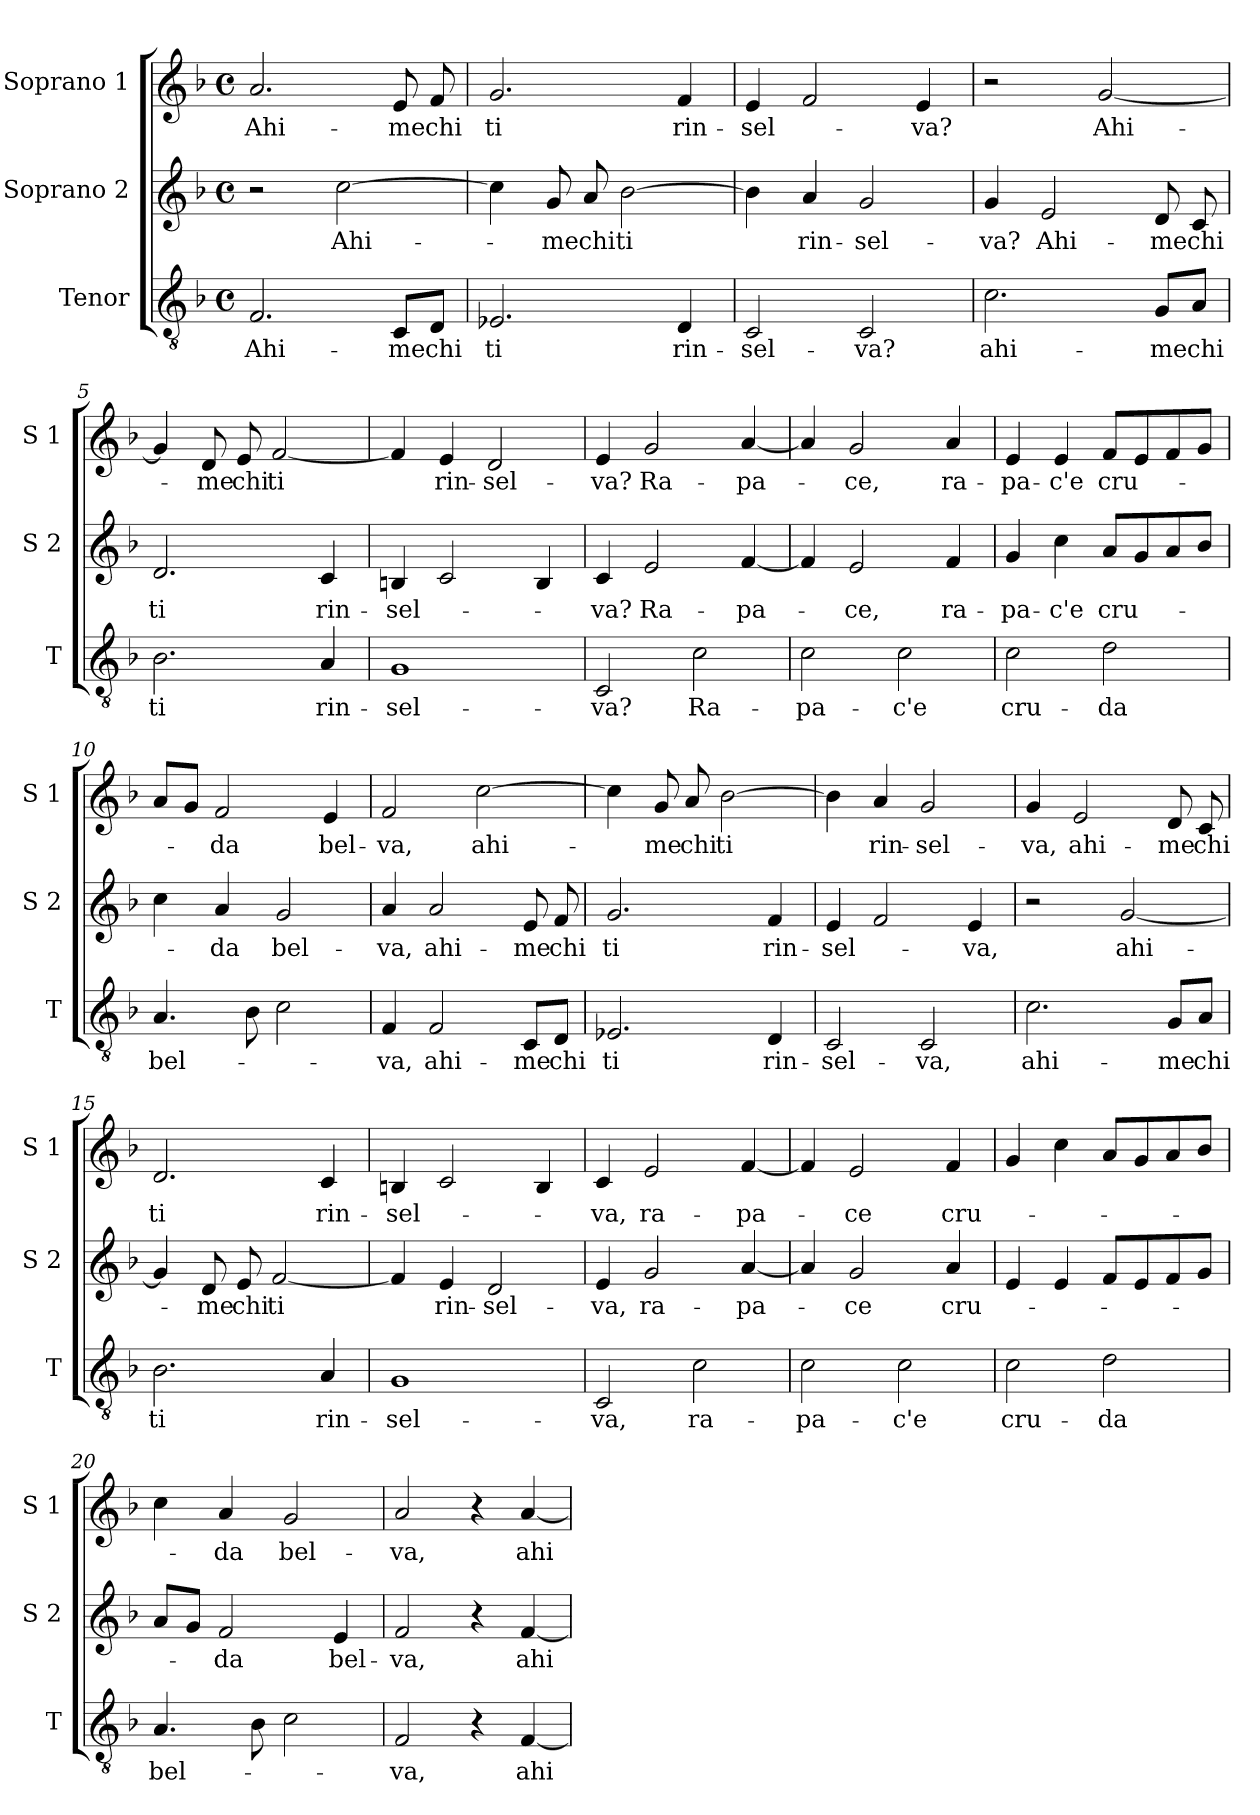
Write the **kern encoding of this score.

**kern	**text	**kern	**text	**kern	**text
*part3	*part3	*part2	*part2	*part1	*part1
*staff3	*staff3	*staff2	*staff2	*staff1	*staff1
*I"Tenor	*	*I"Soprano 2	*	*I"Soprano 1	*
*I'T	*	*I'S 2	*	*I'S 1	*
*clefGv2	*	*clefG2	*	*clefG2	*
*k[b-]	*	*k[b-]	*	*k[b-]	*
*F:	*	*F:	*	*F:	*
*M4/4	*	*M4/4	*	*M4/4	*
*met(c)	*	*met(c)	*	*met(c)	*
=1	=1	=1	=1	=1	=1
!	!LO:LY:b	!	!	!	!LO:LY:b
2.F/	Ahi-	2r	.	2.a/	Ahi-
!	!	!	!LO:LY:b	!	!
.	.	[2cc\	Ahi-	.	.
!	!LO:LY:b	!	!	!	!LO:LY:b
8C/L	-me	.	.	8e/	-me
!	!LO:LY:b	!	!	!	!LO:LY:b
8D/J	chi	.	.	8f/	chi
=2	=2	=2	=2	=2	=2
!	!LO:LY:b	!	!	!	!LO:LY:b
2.E-X/	ti	4cc\]	.	2.g/	ti
!	!	!	!LO:LY:b	!	!
.	.	8g/	-me	.	.
!	!	!	!LO:LY:b	!	!
.	.	8a/	chi	.	.
!	!	!	!LO:LY:b	!	!
.	.	[2b-\	ti	.	.
!	!LO:LY:b	!	!	!	!LO:LY:b
4D/	rin-	.	.	4f/	rin-
=3	=3	=3	=3	=3	=3
!	!LO:LY:b	!	!	!	!LO:LY:b
2C/	-sel-	4b-\]	.	4e/	-sel-
!	!	!	!LO:LY:b	!	!
.	.	4a/	rin-	2f/	.
!	!LO:LY:b	!	!LO:LY:b	!	!
2C/	-va?	2g/	-sel-	.	.
!	!	!	!	!	!LO:LY:b
.	.	.	.	4e/	-va?
=4	=4	=4	=4	=4	=4
!	!LO:LY:b	!	!LO:LY:b	!	!
2.c\	ahi-	4g/	-va?	2r	.
!	!	!	!LO:LY:b	!	!
.	.	2e/	Ahi-	.	.
!	!	!	!	!	!LO:LY:b
.	.	.	.	[2g/	Ahi-
!	!LO:LY:b	!	!LO:LY:b	!	!
8G/L	-me	8d/	-me	.	.
!	!LO:LY:b	!	!LO:LY:b	!	!
8A/J	chi	8c/	chi	.	.
!!LO:LB:g=z
=5	=5	=5	=5	=5	=5
!	!LO:LY:b	!	!LO:LY:b	!	!
2.B-\	ti	2.d/	ti	4g/]	.
!	!	!	!	!	!LO:LY:b
.	.	.	.	8d/	-me
!	!	!	!	!	!LO:LY:b
.	.	.	.	8e/	chi
!	!	!	!	!	!LO:LY:b
.	.	.	.	[2f/	ti
!	!LO:LY:b	!	!LO:LY:b	!	!
4A/	rin-	4c/	rin-	.	.
=6	=6	=6	=6	=6	=6
!	!LO:LY:b	!	!LO:LY:b	!	!
1G	-sel-	4Bn/	-sel-	4f/]	.
!	!	!	!	!	!LO:LY:b
.	.	2c/	.	4e/	rin-
!	!	!	!	!	!LO:LY:b
.	.	.	.	2d/	-sel-
.	.	4B/	.	.	.
=7	=7	=7	=7	=7	=7
!	!LO:LY:b	!	!LO:LY:b	!	!LO:LY:b
2C/	-va?	4c/	-va?	4e/	-va?
!	!	!	!LO:LY:b	!	!LO:LY:b
.	.	2e/	Ra-	2g/	Ra-
!	!LO:LY:b	!	!	!	!
2c\	Ra-	.	.	.	.
!	!	!	!LO:LY:b	!	!LO:LY:b
.	.	[4f/	-pa-	[4a/	-pa-
=8	=8	=8	=8	=8	=8
!	!LO:LY:b	!	!	!	!
2c\	-pa-	4f/]	.	4a/]	.
!	!	!	!LO:LY:b	!	!LO:LY:b
.	.	2e/	-ce,	2g/	-ce,
!	!LO:LY:b	!	!	!	!
2c\	-c'e	.	.	.	.
!	!	!	!LO:LY:b	!	!LO:LY:b
.	.	4f/	ra-	4a/	ra-
=9	=9	=9	=9	=9	=9
!	!LO:LY:b	!	!LO:LY:b	!	!LO:LY:b
2c\	cru-	4g/	-pa-	4e/	-pa-
!	!	!	!LO:LY:b	!	!LO:LY:b
.	.	4cc\	-c'e	4e/	-c'e
!	!LO:LY:b	!	!LO:LY:b	!	!LO:LY:b
2d\	-da	8a/L	cru-	8f/L	cru-
.	.	8g/	.	8e/	.
.	.	8a/	.	8f/	.
.	.	8b-/J	.	8g/J	.
!!LO:LB:g=z
=10	=10	=10	=10	=10	=10
!	!LO:LY:b	!	!	!	!
4.A/	bel-	4cc\	.	8a/L	.
.	.	.	.	8g/J	.
!	!	!	!LO:LY:b	!	!LO:LY:b
.	.	4a/	-da	2f/	-da
8B-\	.	.	.	.	.
!	!	!	!LO:LY:b	!	!
2c\	.	2g/	bel-	.	.
!	!	!	!	!	!LO:LY:b
.	.	.	.	4e/	bel-
=11	=11	=11	=11	=11	=11
!	!LO:LY:b	!	!LO:LY:b	!	!LO:LY:b
4F/	-va,	4a/	-va,	2f/	-va,
!	!LO:LY:b	!	!LO:LY:b	!	!
2F/	ahi-	2a/	ahi-	.	.
!	!	!	!	!	!LO:LY:b
.	.	.	.	[2cc\	ahi-
!	!LO:LY:b	!	!LO:LY:b	!	!
8C/L	-me	8e/	-me	.	.
!	!LO:LY:b	!	!LO:LY:b	!	!
8D/J	chi	8f/	chi	.	.
=12	=12	=12	=12	=12	=12
!	!LO:LY:b	!	!LO:LY:b	!	!
2.E-X/	ti	2.g/	ti	4cc\]	.
!	!	!	!	!	!LO:LY:b
.	.	.	.	8g/	-me
!	!	!	!	!	!LO:LY:b
.	.	.	.	8a/	chi
!	!	!	!	!	!LO:LY:b
.	.	.	.	[2b-\	ti
!	!LO:LY:b	!	!LO:LY:b	!	!
4D/	rin-	4f/	rin-	.	.
=13	=13	=13	=13	=13	=13
!	!LO:LY:b	!	!LO:LY:b	!	!
2C/	-sel-	4e/	-sel-	4b-\]	.
!	!	!	!	!	!LO:LY:b
.	.	2f/	.	4a/	rin-
!	!LO:LY:b	!	!	!	!LO:LY:b
2C/	-va,	.	.	2g/	-sel-
!	!	!	!LO:LY:b	!	!
.	.	4e/	-va,	.	.
=14	=14	=14	=14	=14	=14
!	!LO:LY:b	!	!	!	!LO:LY:b
2.c\	ahi-	2r	.	4g/	-va,
!	!	!	!	!	!LO:LY:b
.	.	.	.	2e/	ahi-
!	!	!	!LO:LY:b	!	!
.	.	[2g/	ahi-	.	.
!	!LO:LY:b	!	!	!	!LO:LY:b
8G/L	-me	.	.	8d/	-me
!	!LO:LY:b	!	!	!	!LO:LY:b
8A/J	chi	.	.	8c/	chi
!!LO:PB:g=z
=15	=15	=15	=15	=15	=15
!	!LO:LY:b	!	!	!	!LO:LY:b
2.B-\	ti	4g/]	.	2.d/	ti
!	!	!	!LO:LY:b	!	!
.	.	8d/	-me	.	.
!	!	!	!LO:LY:b	!	!
.	.	8e/	chi	.	.
!	!	!	!LO:LY:b	!	!
.	.	[2f/	ti	.	.
!	!LO:LY:b	!	!	!	!LO:LY:b
4A/	rin-	.	.	4c/	rin-
=16	=16	=16	=16	=16	=16
!	!LO:LY:b	!	!	!	!LO:LY:b
1G	-sel-	4f/]	.	4Bn/	-sel-
!	!	!	!LO:LY:b	!	!
.	.	4e/	rin-	2c/	.
!	!	!	!LO:LY:b	!	!
.	.	2d/	-sel-	.	.
.	.	.	.	4B/	.
=17	=17	=17	=17	=17	=17
!	!LO:LY:b	!	!LO:LY:b	!	!LO:LY:b
2C/	-va,	4e/	-va,	4c/	-va,
!	!	!	!LO:LY:b	!	!LO:LY:b
.	.	2g/	ra-	2e/	ra-
!	!LO:LY:b	!	!	!	!
2c\	ra-	.	.	.	.
!	!	!	!LO:LY:b	!	!LO:LY:b
.	.	[4a/	-pa-	[4f/	-pa-
=18	=18	=18	=18	=18	=18
!	!LO:LY:b	!	!	!	!
2c\	-pa-	4a/]	.	4f/]	.
!	!	!	!LO:LY:b	!	!LO:LY:b
.	.	2g/	-ce	2e/	-ce
!	!LO:LY:b	!	!	!	!
2c\	-c'e	.	.	.	.
!	!	!	!LO:LY:b	!	!LO:LY:b
.	.	4a/	cru-	4f/	cru-
!!LO:LB:g=z
=19	=19	=19	=19	=19	=19
!	!LO:LY:b	!	!	!	!
2c\	cru-	4e/	.	4g/	.
.	.	4e/	.	4cc\	.
!	!LO:LY:b	!	!	!	!
2d\	-da	8f/L	.	8a/L	.
.	.	8e/	.	8g/	.
.	.	8f/	.	8a/	.
.	.	8g/J	.	8b-/J	.
=20	=20	=20	=20	=20	=20
!	!LO:LY:b	!	!	!	!
4.A/	bel-	8a/L	.	4cc\	.
.	.	8g/J	.	.	.
!	!	!	!LO:LY:b	!	!LO:LY:b
.	.	2f/	-da	4a/	-da
8B-\	.	.	.	.	.
!	!	!	!	!	!LO:LY:b
2c\	.	.	.	2g/	bel-
!	!	!	!LO:LY:b	!	!
.	.	4e/	bel-	.	.
=21	=21	=21	=21	=21	=21
!	!LO:LY:b	!	!LO:LY:b	!	!LO:LY:b
2F/	-va,	2f/	-va,	2a/	-va,
4r	.	4r	.	4r	.
!	!LO:LY:b	!	!LO:LY:b	!	!LO:LY:b
[4F/	ahi-	[4f/	ahi-	[4a/	ahi-
=	=	=	=	=	=
*-	*-	*-	*-	*-	*-
